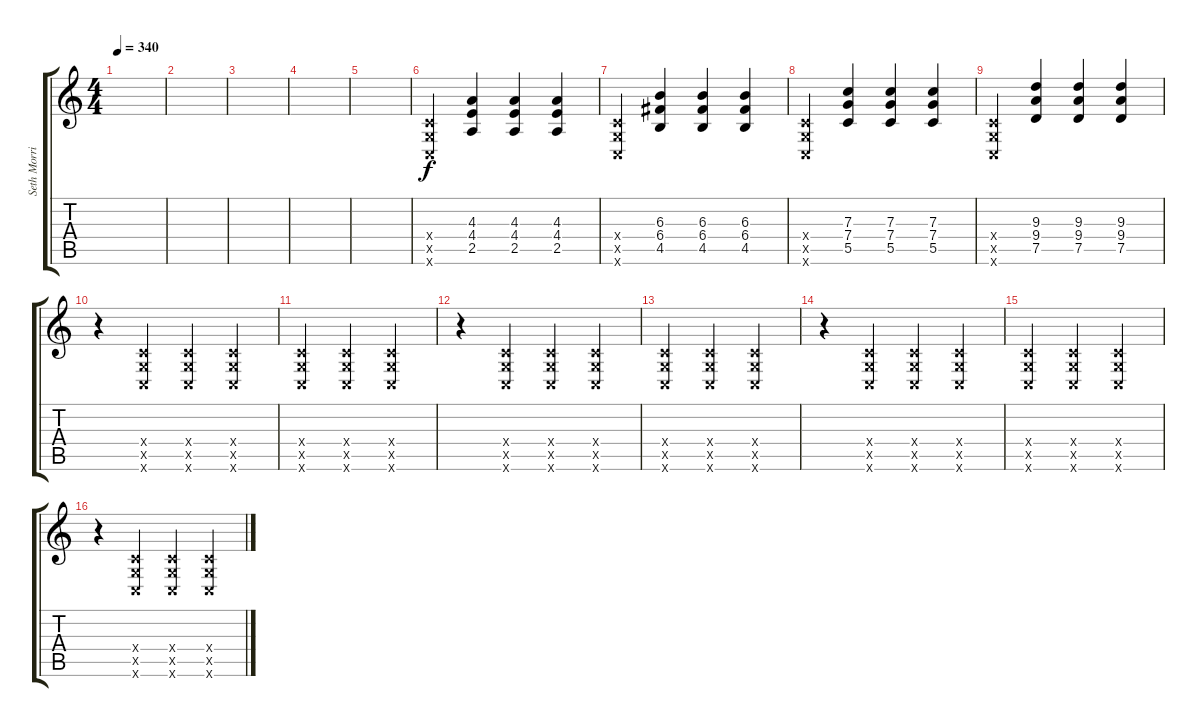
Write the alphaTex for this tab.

\track ("Seth Morrison" "Seth Morri") {instrument overdrivenguitar}
\staff {score tabs}
\tuning (D4 A3 F3 C3 G2 C2) {hide}
\ts (4 4)
\tempo 340
\clef g2
\ks c
|
|
|
|
|
(0.4{x} 0.5{x} 0.6{x}).4{dy f} (4.3 4.4 2.5).4 (4.3 4.4 2.5).4 (4.3 4.4 2.5).4 |
(0.4{x} 0.5{x} 0.6{x}).4 (6.3 6.4 4.5).4 (6.3 6.4 4.5).4 (6.3 6.4 4.5).4 |
(0.4{x} 0.5{x} 0.6{x}).4 (7.3 7.4 5.5).4 (7.3 7.4 5.5).4 (7.3 7.4 5.5).4 |
(0.4{x} 0.5{x} 0.6{x}).4 (9.3 9.4 7.5).4 (9.3 9.4 7.5).4 (9.3 9.4 7.5).4 |
r.4 (0.4{x} 0.5{x} 0.6{x}).4 (0.4{x} 0.5{x} 0.6{x}).4 (0.4{x} 0.5{x} 0.6{x}).4 |
(0.4{x} 0.5{x} 0.6{x}).4 (0.4{x} 0.5{x} 0.6{x}).4 (0.4{x} 0.5{x} 0.6{x}).4 |
r.4 (0.4{x} 0.5{x} 0.6{x}).4 (0.4{x} 0.5{x} 0.6{x}).4 (0.4{x} 0.5{x} 0.6{x}).4 |
(0.4{x} 0.5{x} 0.6{x}).4 (0.4{x} 0.5{x} 0.6{x}).4 (0.4{x} 0.5{x} 0.6{x}).4 |
r.4 (0.4{x} 0.5{x} 0.6{x}).4 (0.4{x} 0.5{x} 0.6{x}).4 (0.4{x} 0.5{x} 0.6{x}).4 |
(0.4{x} 0.5{x} 0.6{x}).4 (0.4{x} 0.5{x} 0.6{x}).4 (0.4{x} 0.5{x} 0.6{x}).4 |
r.4 (0.4{x} 0.5{x} 0.6{x}).4 (0.4{x} 0.5{x} 0.6{x}).4 (0.4{x} 0.5{x} 0.6{x}).4
